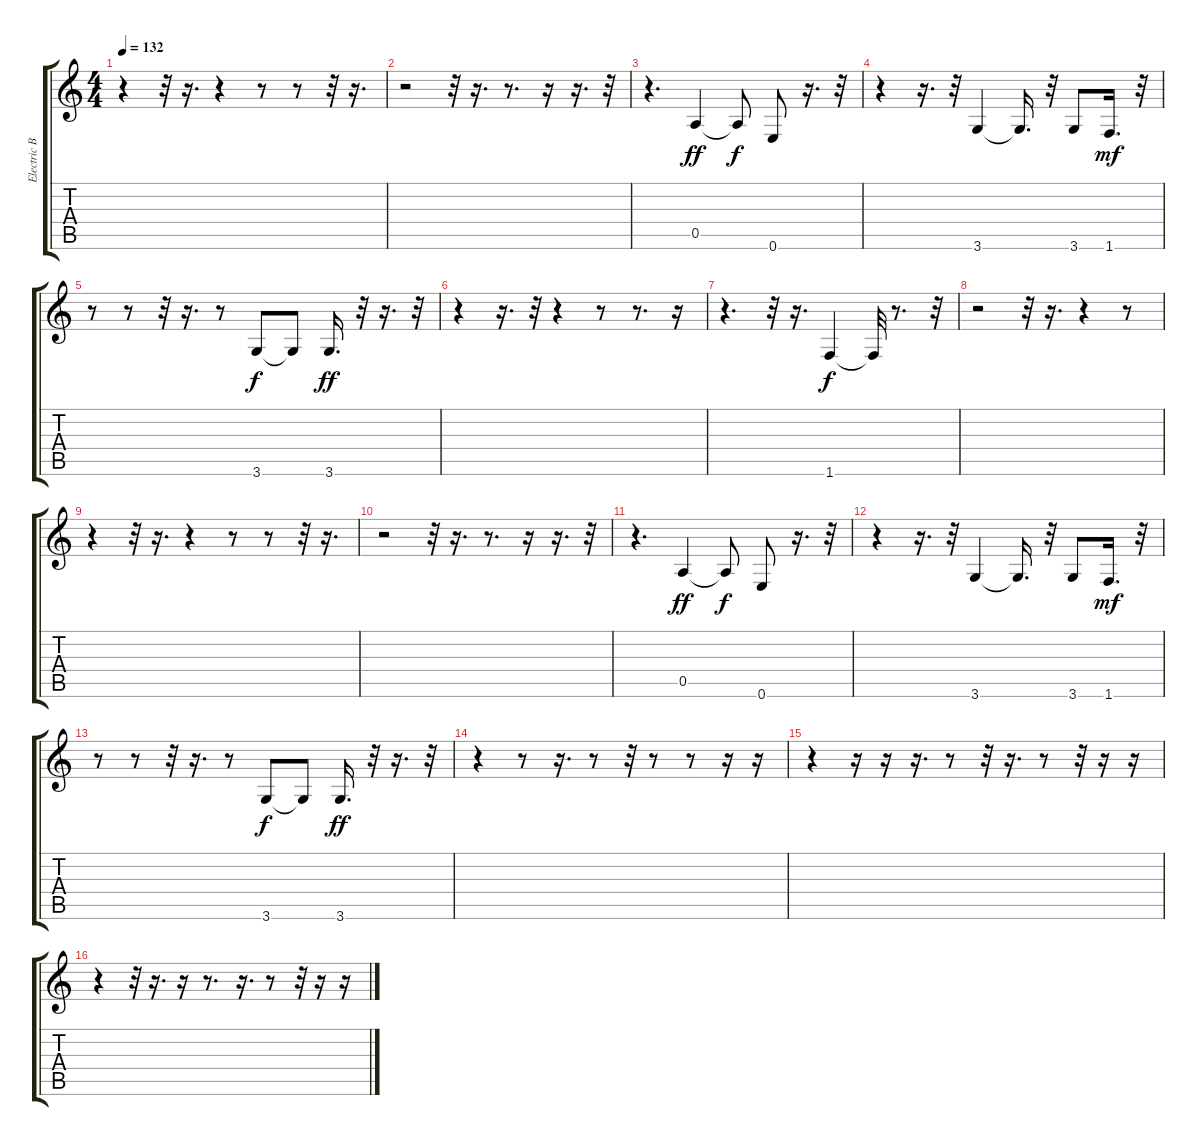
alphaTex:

\track ("Electric Bass(Finger)" "Electric B") {instrument electricbassfinger}
\staff {score tabs}
\tuning (E4 B3 G3 D3 A2 E2) {hide}
\ts (4 4)
\tempo 132
\clef g2
\ks c
r.4{dy f} r.32 r.16{d} r.4 r.8 r.8 r.32 r.16{d} |
r.2 r.32 r.16{d} r.8{d} r.16 r.16{d} r.32 |
r.4{d} 0.5.4{dy ff} 0.5{t}.8{dy f} 0.6.8 r.16{d} r.32 |
r.4 r.16{d} r.32 3.6.4 3.6{t}.16{d} r.32 3.6.8 1.6.16{d dy mf} r.32 |
r.8 r.8 r.32 r.16{d} r.8 3.6.8{dy f} 3.6{t}.8 3.6.16{d dy ff} r.32 r.16{d} r.32 |
r.4 r.16{d} r.32 r.4 r.8 r.8{d} r.16 |
r.4{d} r.32 r.16{d} 1.6.4{dy f} 1.6{t}.32 r.8{d} r.32 |
r.2 r.32 r.16{d} r.4 r.8 |
r.4 r.32 r.16{d} r.4 r.8 r.8 r.32 r.16{d} |
r.2 r.32 r.16{d} r.8{d} r.16 r.16{d} r.32 |
r.4{d} 0.5.4{dy ff} 0.5{t}.8{dy f} 0.6.8 r.16{d} r.32 |
r.4 r.16{d} r.32 3.6.4 3.6{t}.16{d} r.32 3.6.8 1.6.16{d dy mf} r.32 |
r.8 r.8 r.32 r.16{d} r.8 3.6.8{dy f} 3.6{t}.8 3.6.16{d dy ff} r.32 r.16{d} r.32 |
r.4 r.8 r.16{d} r.8 r.32 r.8 r.8 r.16 r.16 |
r.4 r.16 r.16 r.16{d} r.8 r.32 r.16{d} r.8 r.32 r.16 r.16 |
r.4 r.32 r.16{d} r.16 r.8{d} r.16{d} r.8 r.32 r.16 r.16
